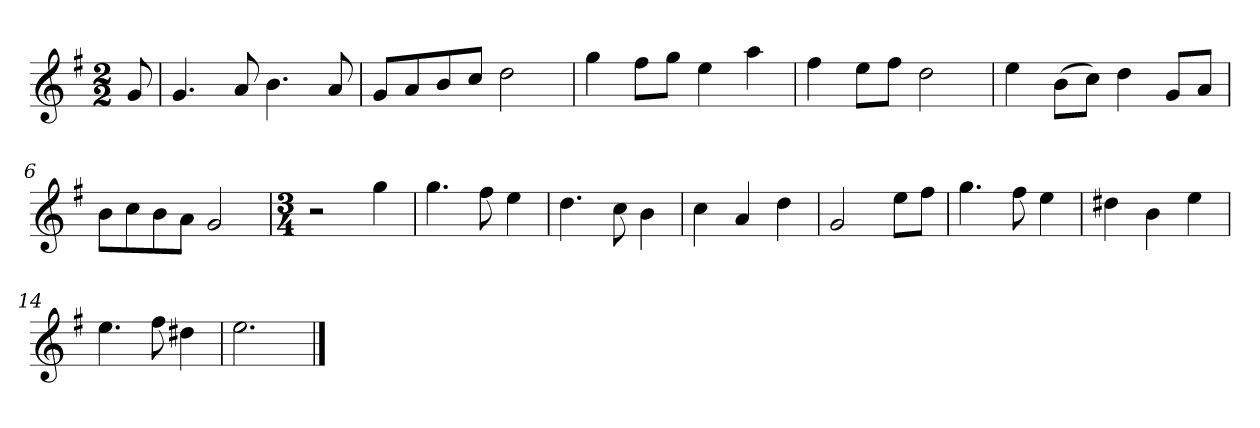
**kern
*part1
*staff1
*k[f#]
*M2/2
*MM120
=
8g
=1
4.g
8a
4.b
8a
=2
8gL
8a
8b
8ccJ
2dd
=3
4gg
8ff#L
8ggJ
4ee
4aa
=4
4ff#
8eeL
8ff#J
2dd
=5
4ee
(8bL
8ccJ)
4dd
8gL
8aJ
=6
8bL
8cc
8b
8aJ
2g
=7
*M3/4
2r
4gg
=8
4.gg
8ff#
4ee
=9
4.dd
8cc
4b
=10
4cc
4a
4dd
=11
2g
8eeL
8ff#J
=12
4.gg
8ff#
4ee
=13
4dd#X
4b
4ee
=14
4.ee
8ff#
4dd#X
=15
2.ee
==
*-
